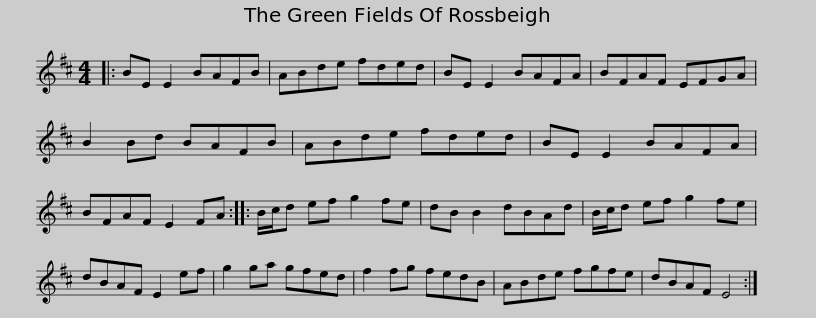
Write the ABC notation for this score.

X:1
L:1/8
M:4/4
I:linebreak $
K:D
V:1 treble
V:1
|: BE E2 BAFB | ABde fded | BE E2 BAFA | BFAF EFGA | B2 Bd BAFB |$ %5
 ABde fded | BE E2 BAFA | BFAF E2 FA :: B/c/d ef g2 fe | dB B2 dBAd |$ %10
 B/c/d ef g2 fe | dBAF E2 ef | g2 ga gfed | f2 fg fedB | ABde fgfe | %15
 dBAF E4 :| %16
